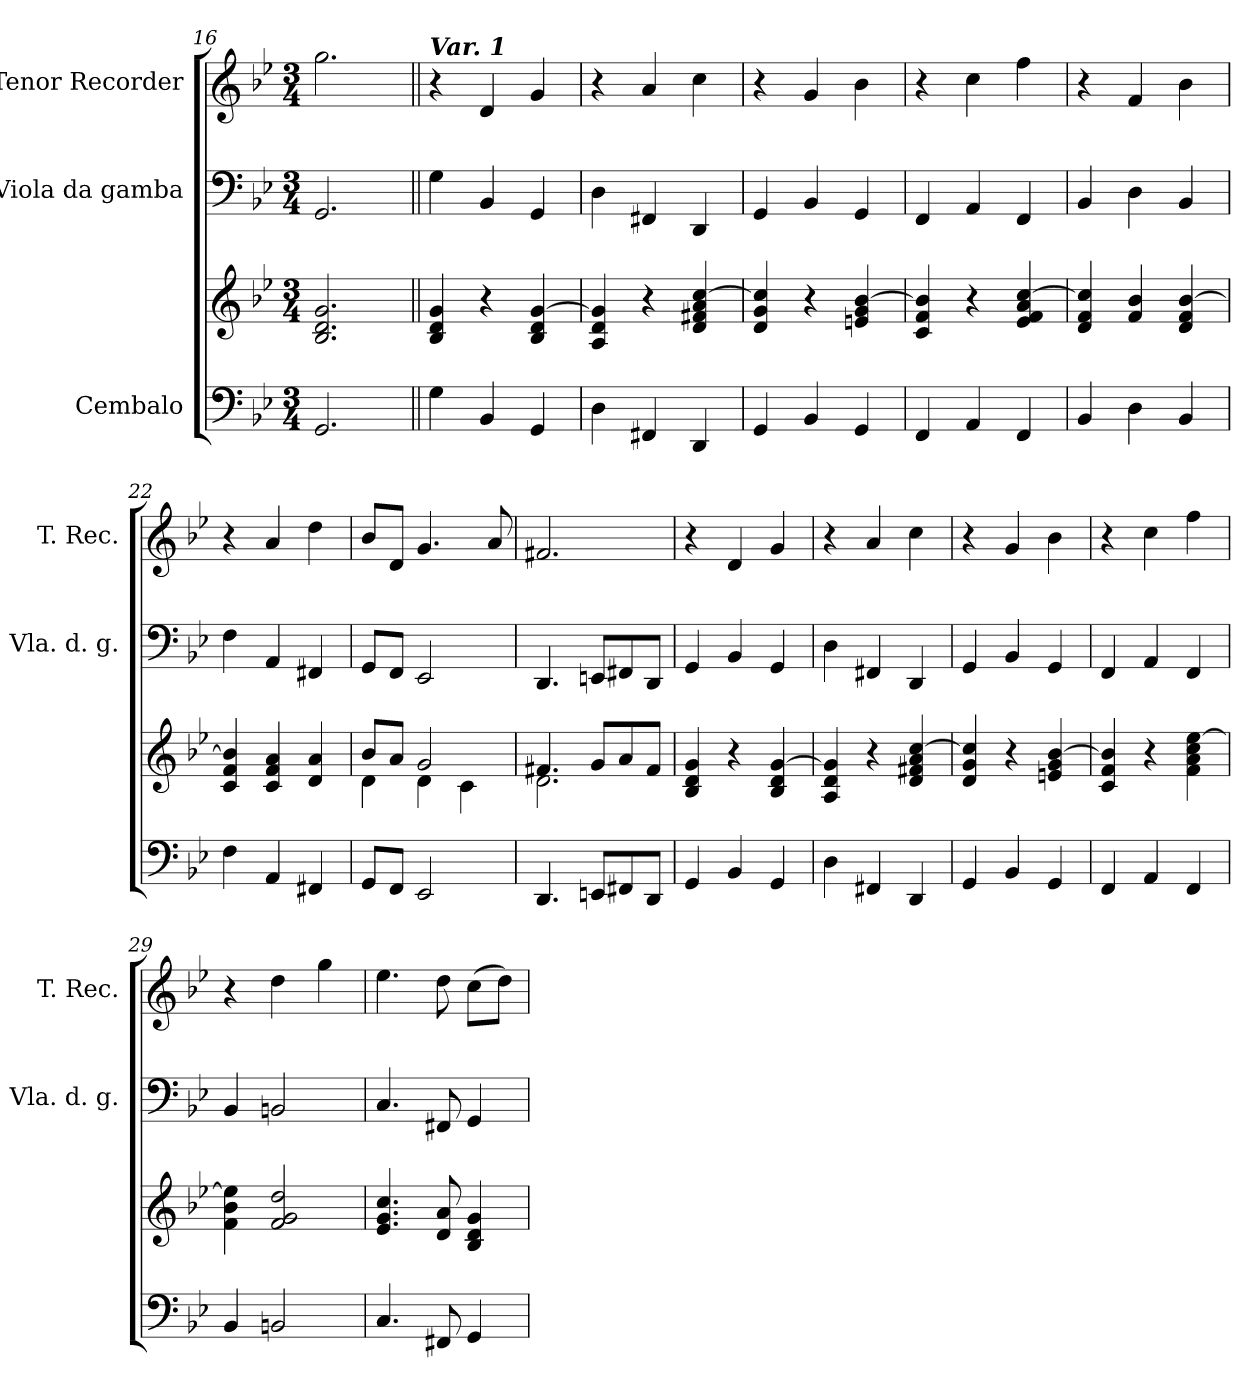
**kern	**kern	**kern	**kern
*part3	*part3	*part2	*part1
*staff4	*staff3	*staff2	*staff1
*I"Cembalo	*	*I"Viola da gamba	*I"Tenor Recorder
*	*	*I'Vla. d. g.	*I'T. Rec.
*clefF4	*clefG2	*clefF4	*clefG2
*k[b-e-]	*k[b-e-]	*k[b-e-]	*k[b-e-]
*M3/4	*M3/4	*M3/4	*M3/4
=16	=16	=16	=16
2.GG/	2.B-/ 2.d/ 2.g/	2.GG/	2.gg\
!!LO:LB:g=z
=17||	=17||	=17||	=17||
!	!	!	!LO:TX:a:Bi:t=Var. 1
4G\	4B-/ 4d/ 4g/	4G\	4r
4BB-/	4r	4BB-/	4d/
4GG/	4B-/ 4d/ [4g/	4GG/	4g/
=18	=18	=18	=18
4D\	4A/ 4d/ 4g/]	4D\	4r
4FF#X/	4r	4FF#X/	4a/
4DD/	4d/ 4f#X/ 4a/ [4cc/	4DD/	4cc\
=19	=19	=19	=19
4GG/	4d/ 4g/ 4cc/]	4GG/	4r
4BB-/	4r	4BB-/	4g/
4GG/	4en/ 4g/ [4b-/	4GG/	4b-\
=20	=20	=20	=20
4FF/	4c/ 4f/ 4b-/]	4FF/	4r
4AA/	4r	4AA/	4cc\
4FF/	4e-/ 4f/ 4a/ [4cc/	4FF/	4ff\
=21	=21	=21	=21
4BB-/	4d/ 4f/ 4cc/]	4BB-/	4r
4D\	4f/ 4b-/	4D\	4f/
4BB-/	4d/ 4f/ [4b-/	4BB-/	4b-\
=22	=22	=22	=22
4F\	4c/ 4f/ 4b-/]	4F\	4r
4AA/	4c/ 4f/ 4a/	4AA/	4a/
4FF#X/	4d/ 4a/	4FF#X/	4dd\
=23	=23	=23	=23
*	*^	*	*
8GG/L	8b-/L	4d\	8GG/L	8b-/L
8FF/J	8a/J	.	8FF/J	8d/J
2EE-/	2g/	4d\	2EE-/	4.g/
.	.	4c\	.	.
.	.	.	.	8a/
=24	=24	=24	=24	=24
4.DD/	4.f#X/	2.d\	4.DD/	2.f#X/
8EEn/L	8g/L	.	8EEn/L	.
8FF#X/	8a/	.	8FF#X/	.
8DD/J	8f#/J	.	8DD/J	.
*	*v	*v	*	*
=25	=25	=25	=25
4GG/	4B-/ 4d/ 4g/	4GG/	4r
4BB-/	4r	4BB-/	4d/
4GG/	4B-/ 4d/ [4g/	4GG/	4g/
=26	=26	=26	=26
4D\	4A/ 4d/ 4g/]	4D\	4r
4FF#X/	4r	4FF#X/	4a/
4DD/	4d/ 4f#X/ 4a/ [4cc/	4DD/	4cc\
=27	=27	=27	=27
4GG/	4d/ 4g/ 4cc/]	4GG/	4r
4BB-/	4r	4BB-/	4g/
4GG/	4en/ 4g/ [4b-/	4GG/	4b-\
=28	=28	=28	=28
4FF/	4c/ 4f/ 4b-/]	4FF/	4r
4AA/	4r	4AA/	4cc\
4FF/	4f\ 4a\ 4cc\ [4ee-\	4FF/	4ff\
=29	=29	=29	=29
4BB-/	4f\ 4b-\ 4ee-\]	4BB-/	4r
2BBn/	2f/ 2g/ 2dd/	2BBn/	4dd\
.	.	.	4gg\
=30	=30	=30	=30
4.C/	4.e-/ 4.g/ 4.cc/	4.C/	4.ee-\
8FF#X/	8d/ 8a/	8FF#X/	8dd\
4GG/	4B-/ 4d/ 4g/	4GG/	(8cc\L
.	.	.	8dd\J)
=	=	=	=
*-	*-	*-	*-
